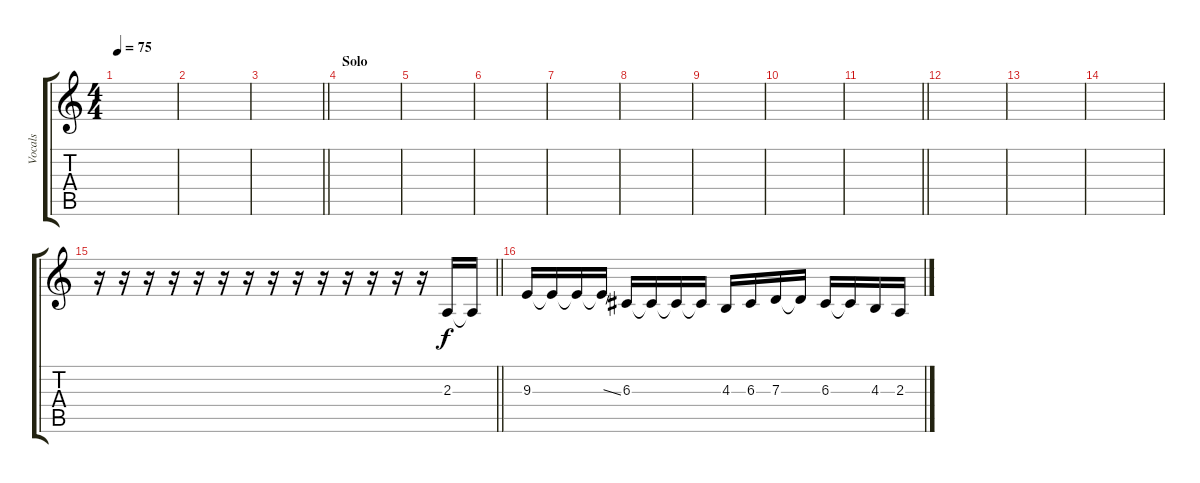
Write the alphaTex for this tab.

\track ("Vocals" "Vocals") {instrument lead6voice}
\staff {score tabs}
\tuning (E4 B3 G3 D3 A2 E2) {hide}
\ts (4 4)
\tempo 75
\clef g2
\ks c
|
|
\barLineRight lightlight
|
\section ("" "Solo")
|
|
|
|
|
|
|
\barLineRight lightlight
|
|
|
|
\barLineRight lightlight
r.16 r.16 r.16 r.16 r.16 r.16 r.16 r.16 r.16 r.16 r.16 r.16 r.16 r.16 2.3.16{dy f} 2.3{t}.16 |
9.3.16 9.3{t}.16 9.3{t}.16 9.3{ss t}.16 6.3.16 6.3{t}.16 6.3{t}.16 6.3{t}.16 4.3.16 6.3.16 7.3.16 7.3{t}.16 6.3.16 6.3{t}.16 4.3.16 2.3.16
